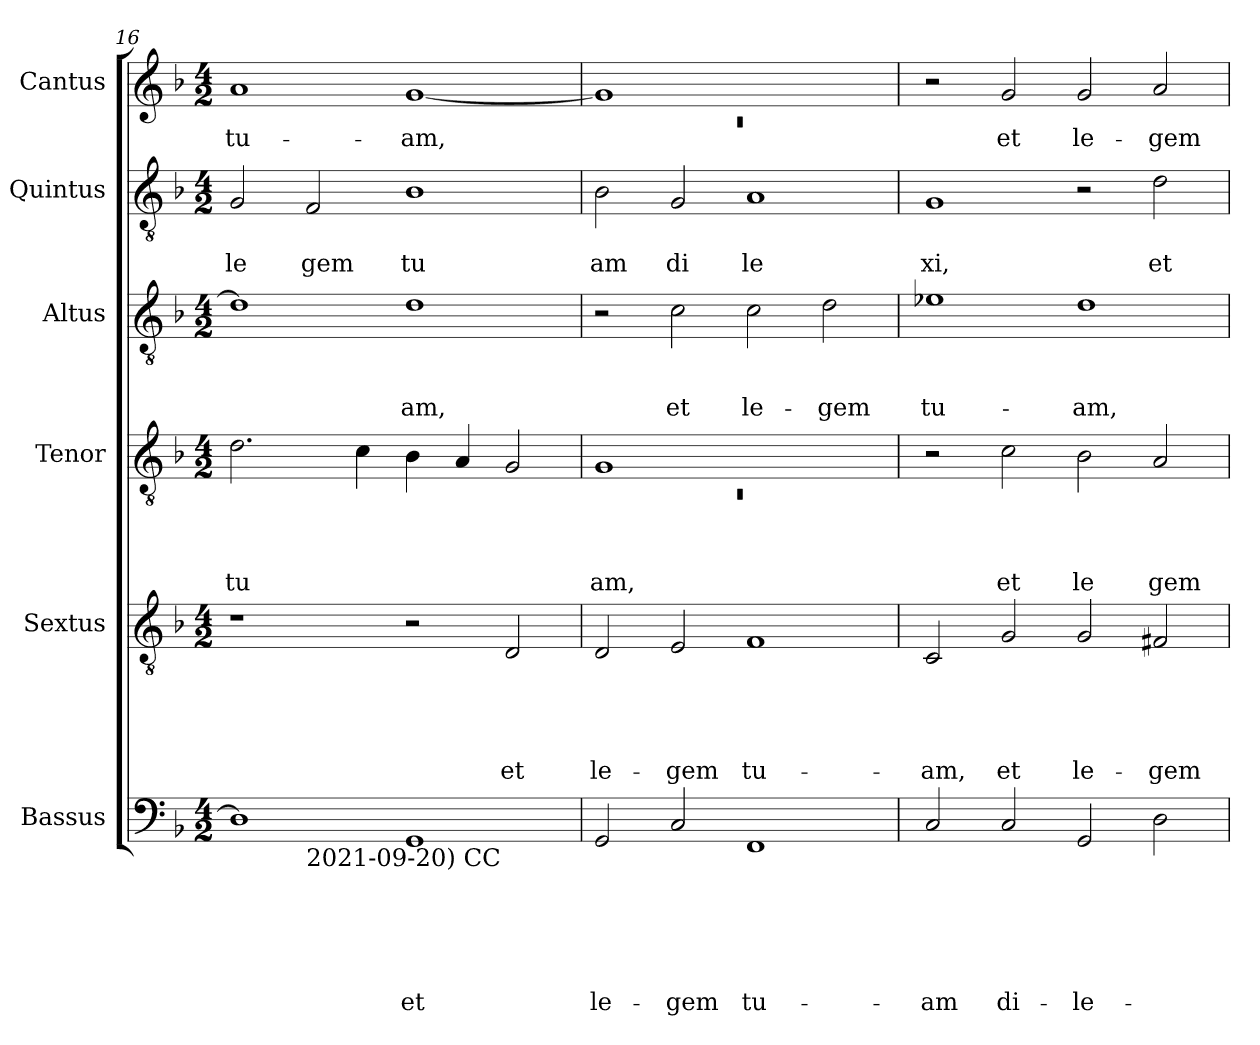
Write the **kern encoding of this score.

**kern	**text	**text	**text	**text	**text	**text	**kern	**text	**text	**text	**text	**text	**kern	**text	**text	**text	**text	**kern	**text	**text	**text	**kern	**text	**text	**kern	**text
*part6	*part6	*part6	*part6	*part6	*part6	*part6	*part5	*part5	*part5	*part5	*part5	*part5	*part4	*part4	*part4	*part4	*part4	*part3	*part3	*part3	*part3	*part2	*part2	*part2	*part1	*part1
*staff6	*staff6	*staff6	*staff6	*staff6	*staff6	*staff6	*staff5	*staff5	*staff5	*staff5	*staff5	*staff5	*staff4	*staff4	*staff4	*staff4	*staff4	*staff3	*staff3	*staff3	*staff3	*staff2	*staff2	*staff2	*staff1	*staff1
*I"Bassus	*	*	*	*	*	*	*I"Sextus	*	*	*	*	*	*I"Tenor	*	*	*	*	*I"Altus	*	*	*	*I"Quintus	*	*	*I"Cantus	*
*clefF4	*	*	*	*	*	*	*clefGv2	*	*	*	*	*	*clefGv2	*	*	*	*	*clefGv2	*	*	*	*clefGv2	*	*	*clefG2	*
*ITrd-3c-5	*	*	*	*	*	*	*ITrd-3c-5	*	*	*	*	*	*ITrd-3c-5	*	*	*	*	*ITrd-3c-5	*	*	*	*ITrd-3c-5	*	*	*	*
*k[b-e-]	*	*	*	*	*	*	*k[b-e-]	*	*	*	*	*	*k[b-e-]	*	*	*	*	*k[b-e-]	*	*	*	*k[b-e-]	*	*	*k[b-]	*
*B-:	*	*	*	*	*	*	*B-:	*	*	*	*	*	*B-:	*	*	*	*	*B-:	*	*	*	*B-:	*	*	*F:	*
*M4/2	*	*	*	*	*	*	*M4/2	*	*	*	*	*	*M4/2	*	*	*	*	*M4/2	*	*	*	*M4/2	*	*	*M4/2	*
=16	=16	=16	=16	=16	=16	=16	=16	=16	=16	=16	=16	=16	=16	=16	=16	=16	=16	=16	=16	=16	=16	=16	=16	=16	=16	=16
!	!	!	!	!	!	!	!	!	!	!	!	!	!	!	!	!	!LO:LY:b	!	!	!	!	!	!	!LO:LY:b	!	!LO:LY:b
*^	*	*	*	*	*	*	*	*	*	*	*	*	*	*	*	*	*	*	*	*	*	*	*	*	*	*
1G]	2ryy	.	.	.	.	.	.	1r	.	.	.	.	.	2.g\	.	.	.	tu	1g]	.	.	.	2c/	.	le	1a	tu-
!	!LO:TX:b:t=2021-09-20) CC	!	!	!	!	!	!	!	!	!	!	!	!	!	!	!	!	!	!	!	!	!	!	!	!	!	!
!	!	!	!	!	!	!	!	!	!	!	!	!	!	!	!	!	!	!	!	!	!	!	!	!	!LO:LY:b	!	!
.	1.ryy	.	.	.	.	.	.	.	.	.	.	.	.	.	.	.	.	.	.	.	.	.	2B-/	.	gem	.	.
.	.	.	.	.	.	.	.	.	.	.	.	.	.	4f\	.	.	.	.	.	.	.	.	.	.	.	.	.
!	!	!	!	!	!	!	!LO:LY:b	!	!	!	!	!	!	!	!	!	!	!	!	!	!	!LO:LY:b	!	!	!LO:LY:b	!	!LO:LY:b
1C	.	.	.	.	.	.	et	2r	.	.	.	.	.	4e-\	.	.	.	.	1g	.	.	-am,	1e-	.	tu	[<1g	-am,
.	.	.	.	.	.	.	.	.	.	.	.	.	.	4d/	.	.	.	.	.	.	.	.	.	.	.	.	.
!	!	!	!	!	!	!	!	!	!	!	!	!	!LO:LY:b	!	!	!	!	!	!	!	!	!	!	!	!	!	!
.	.	.	.	.	.	.	.	2G/	.	.	.	.	et	2c/	.	.	.	.	.	.	.	.	.	.	.	.	.
=17	=17	=17	=17	=17	=17	=17	=17	=17	=17	=17	=17	=17	=17	=17	=17	=17	=17	=17	=17	=17	=17	=17	=17	=17	=17	=17	=17
*	*	*	*	*	*	*	*	*	*	*	*	*	*	*^	*	*	*	*	*	*	*	*	*	*	*	*^	*
!LO:TX:b:t=BY-NC 4.0	!	!	!	!	!	!	!	!	!	!	!	!	!	!	!	!	!	!	!	!	!	!	!	!	!	!	!	!	!
!	!	!	!	!	!	!	!LO:LY:b	!	!	!	!	!	!LO:LY:b	!	!LO:N:vis=1	!	!	!	!LO:LY:b	!	!	!	!	!	!	!LO:LY:b	!	!LO:N:vis=1	!
*v	*v	*	*	*	*	*	*	*	*	*	*	*	*	*	*	*	*	*	*	*	*	*	*	*	*	*	*	*	*
2C/	.	.	.	.	.	le-	2G/	.	.	.	.	le-	1c	0rC	.	.	.	am,	2r	.	.	.	2e-\	.	am	1g]	0rc	.
!	!	!	!	!	!	!LO:LY:b	!	!	!	!	!	!LO:LY:b	!	!	!	!	!	!	!	!	!	!LO:LY:b	!	!	!LO:LY:b	!	!	!
2F/	.	.	.	.	.	-gem	2A/	.	.	.	.	-gem	.	.	.	.	.	.	2f\	.	.	et	2c/	.	di	.	.	.
!	!	!	!	!	!	!LO:LY:b	!	!	!	!	!	!LO:LY:b	!	!	!	!	!	!	!	!	!	!LO:LY:b	!	!	!LO:LY:b	!	!	!
1BB-	.	.	.	.	.	tu-	1B-	.	.	.	.	tu-	1ryy	.	.	.	.	.	2f\	.	.	le-	1d	.	le	1ryy	.	.
!	!	!	!	!	!	!	!	!	!	!	!	!	!	!	!	!	!	!	!	!	!	!LO:LY:b	!	!	!	!	!	!
.	.	.	.	.	.	.	.	.	.	.	.	.	.	.	.	.	.	.	2g\	.	.	-gem	.	.	.	.	.	.
*	*	*	*	*	*	*	*	*	*	*	*	*	*v	*v	*	*	*	*	*	*	*	*	*	*	*	*v	*v	*
=18	=18	=18	=18	=18	=18	=18	=18	=18	=18	=18	=18	=18	=18	=18	=18	=18	=18	=18	=18	=18	=18	=18	=18	=18	=18	=18
!	!	!	!	!	!	!LO:LY:b	!	!	!	!	!	!LO:LY:b	!	!	!	!	!	!	!	!	!LO:LY:b	!	!	!LO:LY:b	!	!
2F/	.	.	.	.	.	-am	2F/	.	.	.	.	-am,	2r	.	.	.	.	1a-X	.	.	tu-	1c	.	xi,	2r	.
!	!	!	!	!	!	!LO:LY:b	!	!	!	!	!	!LO:LY:b	!	!	!	!	!LO:LY:b	!	!	!	!	!	!	!	!	!LO:LY:b
2F/	.	.	.	.	.	di-	2c/	.	.	.	.	et	2f\	.	.	.	et	.	.	.	.	.	.	.	2g/	et
!	!	!	!	!	!	!LO:LY:b	!	!	!	!	!	!LO:LY:b	!	!	!	!	!LO:LY:b	!	!	!	!LO:LY:b	!	!	!	!	!LO:LY:b
2C/	.	.	.	.	.	-le-	2c/	.	.	.	.	le-	2e-\	.	.	.	le	1g	.	.	-am,	2r	.	.	2g/	le-
!	!	!	!	!	!	!	!	!	!	!	!	!LO:LY:b	!	!	!	!	!LO:LY:b	!	!	!	!	!	!	!LO:LY:b	!	!LO:LY:b
2G\	.	.	.	.	.	.	2Bn/	.	.	.	.	-gem	2d/	.	.	.	gem	.	.	.	.	2g\	.	et	2a/	-gem
=	=	=	=	=	=	=	=	=	=	=	=	=	=	=	=	=	=	=	=	=	=	=	=	=	=	=
*-	*-	*-	*-	*-	*-	*-	*-	*-	*-	*-	*-	*-	*-	*-	*-	*-	*-	*-	*-	*-	*-	*-	*-	*-	*-	*-
